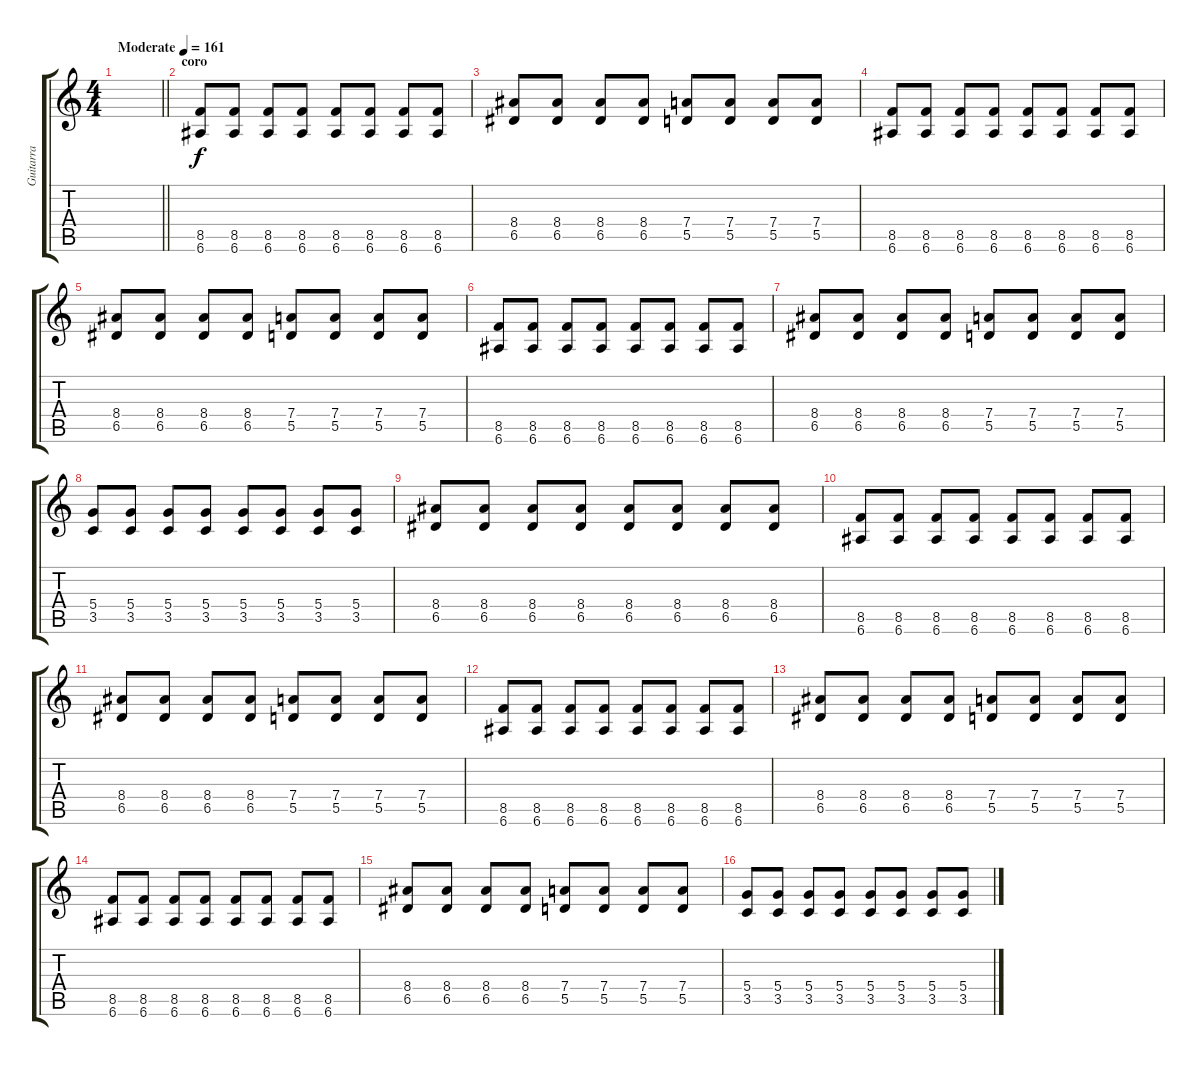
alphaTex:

\track ("Guitarra" "Guitarra") {instrument distortionguitar}
\staff {score tabs}
\tuning (E4 B3 G3 D3 A2 E2) {hide}
\ts (4 4)
\tempo (161 "Moderate")
\clef g2
\barLineRight lightlight
\ks c
|
\section ("" "coro")
(8.5 6.6).8 (8.5 6.6).8 (8.5 6.6).8 (8.5 6.6).8 (8.5 6.6).8 (8.5 6.6).8 (8.5 6.6).8 (8.5 6.6).8 |
(8.4 6.5).8 (8.4 6.5).8 (8.4 6.5).8 (8.4 6.5).8 (7.4 5.5).8 (7.4 5.5).8 (7.4 5.5).8 (7.4 5.5).8 |
(8.5 6.6).8 (8.5 6.6).8 (8.5 6.6).8 (8.5 6.6).8 (8.5 6.6).8 (8.5 6.6).8 (8.5 6.6).8 (8.5 6.6).8 |
(8.4 6.5).8 (8.4 6.5).8 (8.4 6.5).8 (8.4 6.5).8 (7.4 5.5).8 (7.4 5.5).8 (7.4 5.5).8 (7.4 5.5).8 |
(8.5 6.6).8 (8.5 6.6).8 (8.5 6.6).8 (8.5 6.6).8 (8.5 6.6).8 (8.5 6.6).8 (8.5 6.6).8 (8.5 6.6).8 |
(8.4 6.5).8 (8.4 6.5).8 (8.4 6.5).8 (8.4 6.5).8 (7.4 5.5).8 (7.4 5.5).8 (7.4 5.5).8 (7.4 5.5).8 |
(5.4 3.5).8 (5.4 3.5).8 (5.4 3.5).8 (5.4 3.5).8 (5.4 3.5).8 (5.4 3.5).8 (5.4 3.5).8 (5.4 3.5).8 |
(8.4 6.5).8 (8.4 6.5).8 (8.4 6.5).8 (8.4 6.5).8 (8.4 6.5).8 (8.4 6.5).8 (8.4 6.5).8 (8.4 6.5).8 |
(8.5 6.6).8 (8.5 6.6).8 (8.5 6.6).8 (8.5 6.6).8 (8.5 6.6).8 (8.5 6.6).8 (8.5 6.6).8 (8.5 6.6).8 |
(8.4 6.5).8 (8.4 6.5).8 (8.4 6.5).8 (8.4 6.5).8 (7.4 5.5).8 (7.4 5.5).8 (7.4 5.5).8 (7.4 5.5).8 |
(8.5 6.6).8 (8.5 6.6).8 (8.5 6.6).8 (8.5 6.6).8 (8.5 6.6).8 (8.5 6.6).8 (8.5 6.6).8 (8.5 6.6).8 |
(8.4 6.5).8 (8.4 6.5).8 (8.4 6.5).8 (8.4 6.5).8 (7.4 5.5).8 (7.4 5.5).8 (7.4 5.5).8 (7.4 5.5).8 |
(8.5 6.6).8 (8.5 6.6).8 (8.5 6.6).8 (8.5 6.6).8 (8.5 6.6).8 (8.5 6.6).8 (8.5 6.6).8 (8.5 6.6).8 |
(8.4 6.5).8 (8.4 6.5).8 (8.4 6.5).8 (8.4 6.5).8 (7.4 5.5).8 (7.4 5.5).8 (7.4 5.5).8 (7.4 5.5).8 |
(5.4 3.5).8 (5.4 3.5).8 (5.4 3.5).8 (5.4 3.5).8 (5.4 3.5).8 (5.4 3.5).8 (5.4 3.5).8 (5.4 3.5).8
